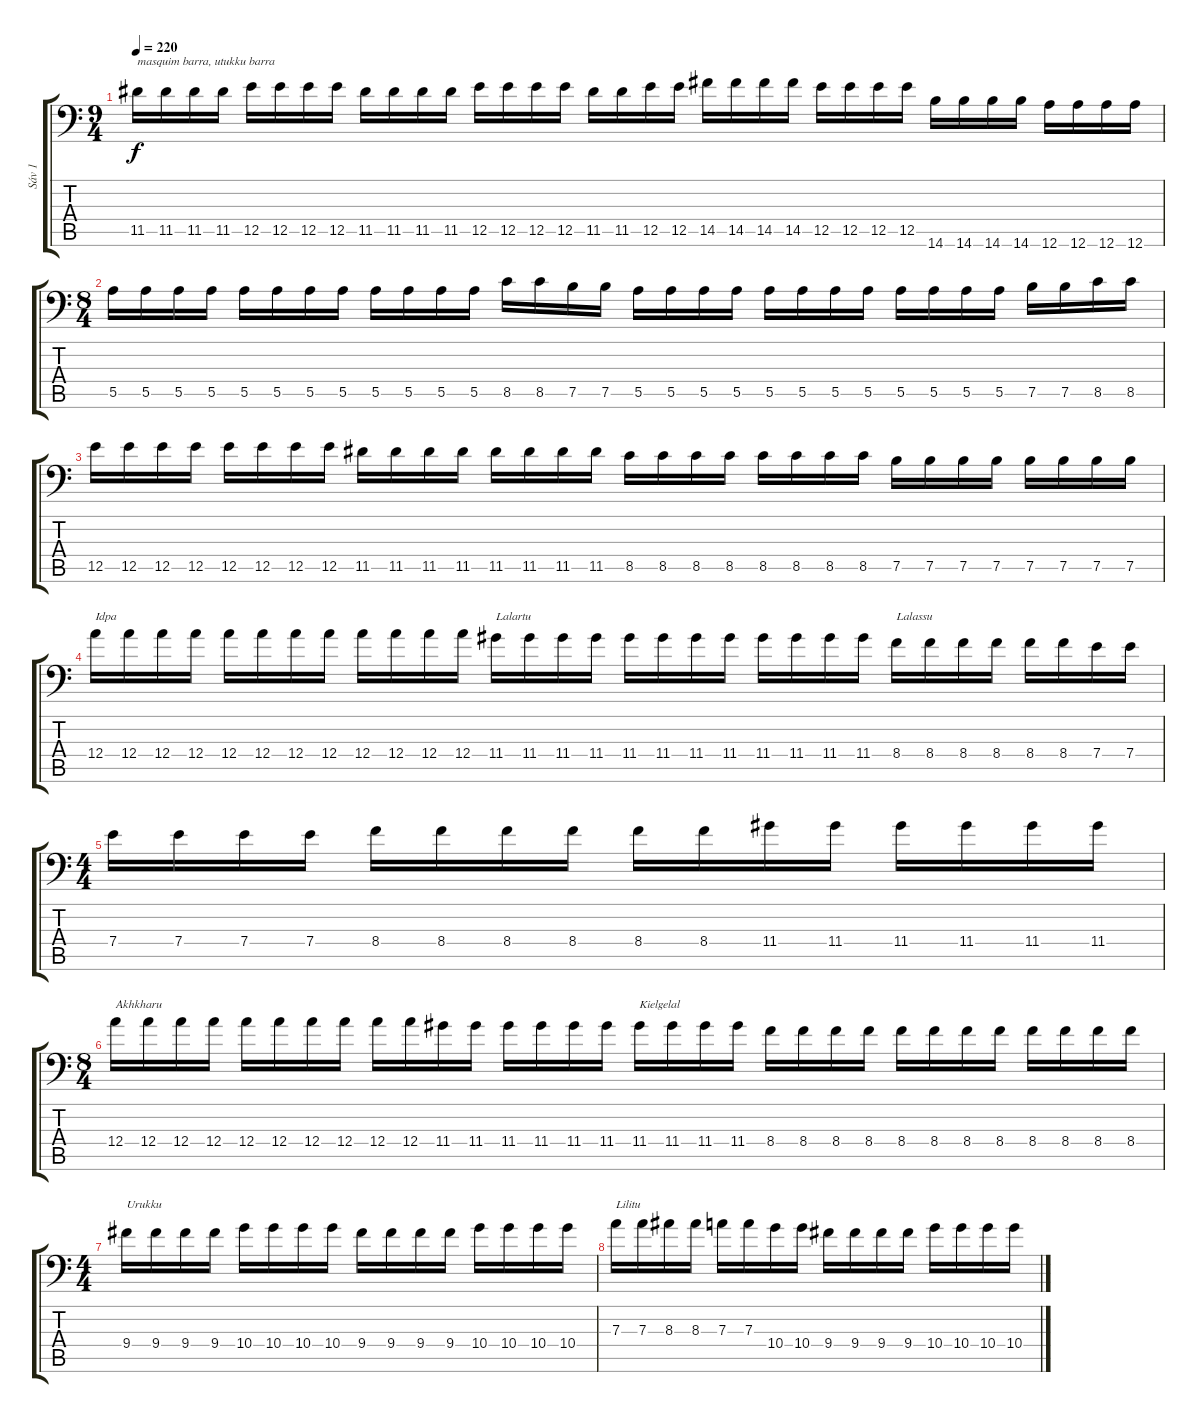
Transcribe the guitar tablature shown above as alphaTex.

\track ("Sáv 1" "Sáv 1") {instrument overdrivenguitar}
\staff {score tabs}
\tuning (B3 Gb3 D3 A2 E2 A1) {hide}
\ts (9 4)
\tempo 220
\clef f4
\ks c
11.5.16{txt "masquim barra, utukku barra" dy f} 11.5.16 11.5.16 11.5.16 12.5.16 12.5.16 12.5.16 12.5.16 11.5.16 11.5.16 11.5.16 11.5.16 12.5.16 12.5.16 12.5.16 12.5.16 11.5.16 11.5.16 12.5.16 12.5.16 14.5.16 14.5.16 14.5.16 14.5.16 12.5.16 12.5.16 12.5.16 12.5.16 14.6.16 14.6.16 14.6.16 14.6.16 12.6.16 12.6.16 12.6.16 12.6.16 |
\ts (8 4)
5.5.16 5.5.16 5.5.16 5.5.16 5.5.16 5.5.16 5.5.16 5.5.16 5.5.16 5.5.16 5.5.16 5.5.16 8.5.16 8.5.16 7.5.16 7.5.16 5.5.16 5.5.16 5.5.16 5.5.16 5.5.16 5.5.16 5.5.16 5.5.16 5.5.16 5.5.16 5.5.16 5.5.16 7.5.16 7.5.16 8.5.16 8.5.16 |
12.5.16 12.5.16 12.5.16 12.5.16 12.5.16 12.5.16 12.5.16 12.5.16 11.5.16 11.5.16 11.5.16 11.5.16 11.5.16 11.5.16 11.5.16 11.5.16 8.5.16 8.5.16 8.5.16 8.5.16 8.5.16 8.5.16 8.5.16 8.5.16 7.5.16 7.5.16 7.5.16 7.5.16 7.5.16 7.5.16 7.5.16 7.5.16 |
12.4.16{txt "Idpa"} 12.4.16 12.4.16 12.4.16 12.4.16 12.4.16 12.4.16 12.4.16 12.4.16 12.4.16 12.4.16 12.4.16 11.4.16{txt "Lalartu"} 11.4.16 11.4.16 11.4.16 11.4.16 11.4.16 11.4.16 11.4.16 11.4.16 11.4.16 11.4.16 11.4.16 8.4.16{txt "Lalassu"} 8.4.16 8.4.16 8.4.16 8.4.16 8.4.16 7.4.16 7.4.16 |
\ts (4 4)
7.4.16 7.4.16 7.4.16 7.4.16 8.4.16 8.4.16 8.4.16 8.4.16 8.4.16 8.4.16 11.4.16 11.4.16 11.4.16 11.4.16 11.4.16 11.4.16 |
\ts (8 4)
12.4.16{txt "Akhkharu"} 12.4.16 12.4.16 12.4.16 12.4.16 12.4.16 12.4.16 12.4.16 12.4.16 12.4.16 11.4.16 11.4.16 11.4.16 11.4.16 11.4.16 11.4.16 11.4.16{txt "Kielgelal"} 11.4.16 11.4.16 11.4.16 8.4.16 8.4.16 8.4.16 8.4.16 8.4.16 8.4.16 8.4.16 8.4.16 8.4.16 8.4.16 8.4.16 8.4.16 |
\ts (4 4)
9.4.16{txt "Urukku"} 9.4.16 9.4.16 9.4.16 10.4.16 10.4.16 10.4.16 10.4.16 9.4.16 9.4.16 9.4.16 9.4.16 10.4.16 10.4.16 10.4.16 10.4.16 |
7.3.16{txt "Lilitu"} 7.3.16 8.3.16 8.3.16 7.3.16 7.3.16 10.4.16 10.4.16 9.4.16 9.4.16 9.4.16 9.4.16 10.4.16 10.4.16 10.4.16 10.4.16
